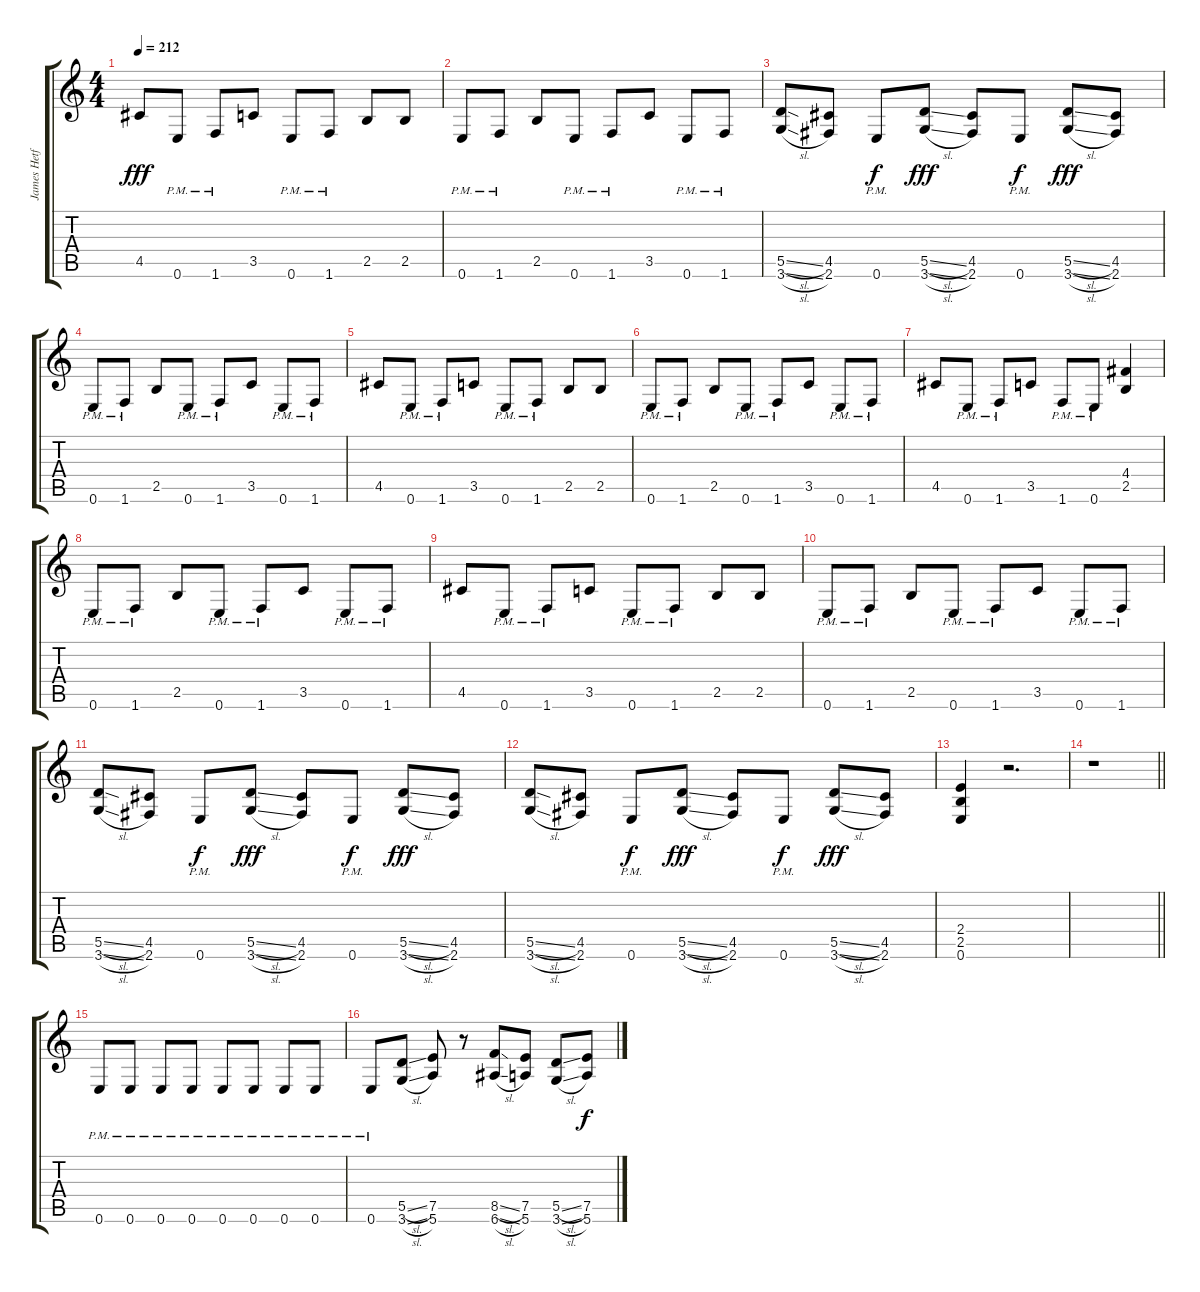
\track ("James Hetfeild" "James Hetf") {instrument distortionguitar}
\staff {score tabs}
\tuning (E4 B3 G3 D3 A2 E2) {hide}
\ts (4 4)
\tempo 212
\clef g2
\ks c
4.5.8{dy fff} 0.6{pm}.8 1.6{pm}.8 3.5.8 0.6{pm}.8 1.6{pm}.8 2.5.8 2.5.8 |
0.6{pm}.8 1.6{pm}.8 2.5.8 0.6{pm}.8 1.6{pm}.8 3.5.8 0.6{pm}.8 1.6{pm}.8 |
(5.5{sl} 3.6{sl}).8 (4.5 2.6).8 0.6{pm}.8{dy f} (5.5{sl} 3.6{sl}).8{dy fff} (4.5 2.6).8 0.6{pm}.8{dy f} (5.5{sl} 3.6{sl}).8{dy fff} (4.5 2.6).8 |
0.6{pm}.8 1.6{pm}.8 2.5.8 0.6{pm}.8 1.6{pm}.8 3.5.8 0.6{pm}.8 1.6{pm}.8 |
4.5.8 0.6{pm}.8 1.6{pm}.8 3.5.8 0.6{pm}.8 1.6{pm}.8 2.5.8 2.5.8 |
0.6{pm}.8 1.6{pm}.8 2.5.8 0.6{pm}.8 1.6{pm}.8 3.5.8 0.6{pm}.8 1.6{pm}.8 |
4.5.8 0.6{pm}.8 1.6{pm}.8 3.5.8 1.6{pm}.8 0.6{pm}.8 (4.4 2.5).4 |
0.6{pm}.8 1.6{pm}.8 2.5.8 0.6{pm}.8 1.6{pm}.8 3.5.8 0.6{pm}.8 1.6{pm}.8 |
4.5.8 0.6{pm}.8 1.6{pm}.8 3.5.8 0.6{pm}.8 1.6{pm}.8 2.5.8 2.5.8 |
0.6{pm}.8 1.6{pm}.8 2.5.8 0.6{pm}.8 1.6{pm}.8 3.5.8 0.6{pm}.8 1.6{pm}.8 |
(5.5{sl} 3.6{sl}).8 (4.5 2.6).8 0.6{pm}.8{dy f} (5.5{sl} 3.6{sl}).8{dy fff} (4.5 2.6).8 0.6{pm}.8{dy f} (5.5{sl} 3.6{sl}).8{dy fff} (4.5 2.6).8 |
(5.5{sl} 3.6{sl}).8 (4.5 2.6).8 0.6{pm}.8{dy f} (5.5{sl} 3.6{sl}).8{dy fff} (4.5 2.6).8 0.6{pm}.8{dy f} (5.5{sl} 3.6{sl}).8{dy fff} (4.5 2.6).8 |
(2.4 2.5 0.6).4 r.2{d} |
\barLineRight lightlight
r.1 |
0.6{pm}.8 0.6{pm}.8 0.6{pm}.8 0.6{pm}.8 0.6{pm}.8 0.6{pm}.8 0.6{pm}.8 0.6{pm}.8 |
0.6{pm}.8 (5.5{sl} 3.6{sl}).8 (7.5 5.6).8 r.8 (8.5{sl} 6.6{sl}).8 (7.5 5.6).8 (5.5{sl} 3.6{sl}).8 (7.5 5.6).8{dy f}
